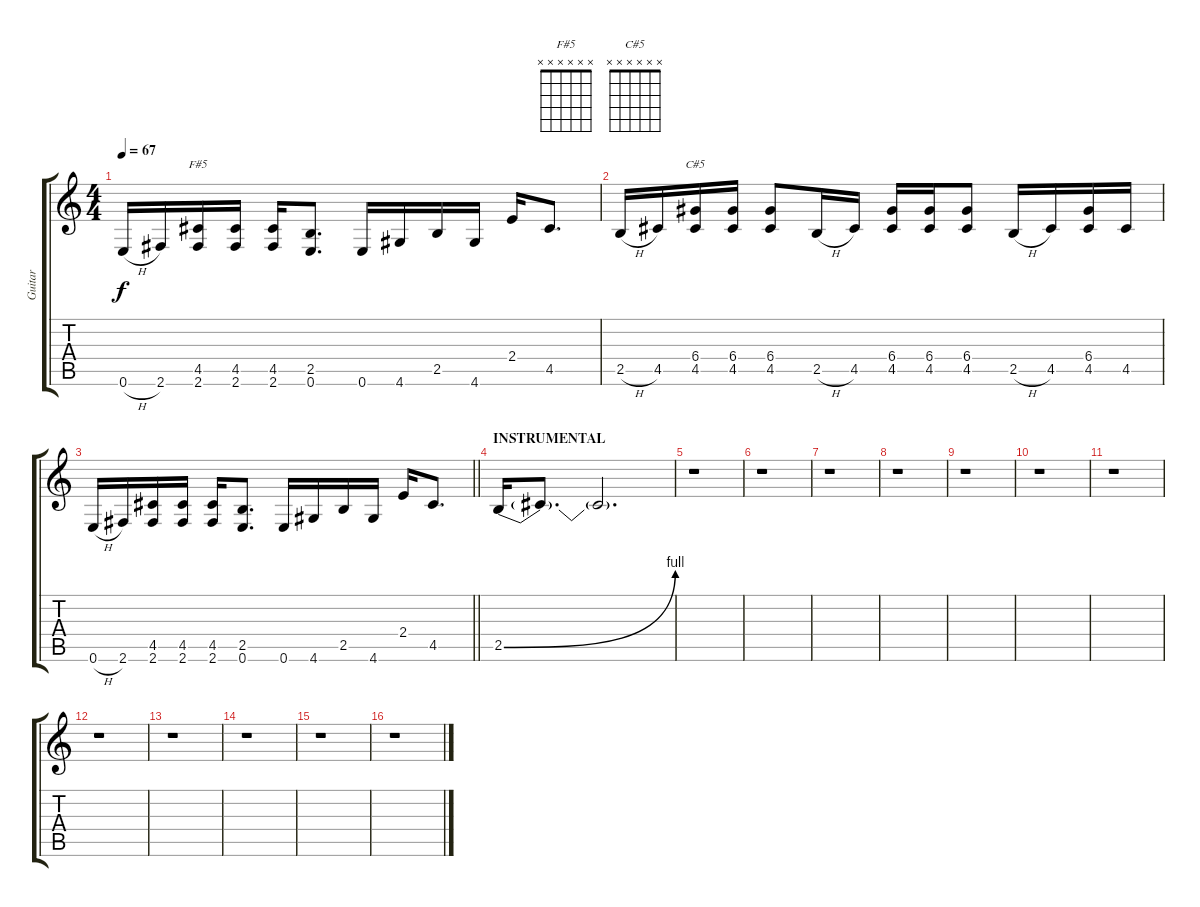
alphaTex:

\track ("Guitar " "Guitar ") {instrument distortionguitar}
\staff {score tabs}
\tuning (E4 B3 G3 D3 A2 E2) {hide}
\chord ("F#5" x x x x x x)
\chord ("C#5" x x x x x x)
\ts (4 4)
\tempo 67
\clef g2
\ks c
0.6{h}.16{dy f} 2.6.16 (4.5 2.6).16{ch "F#5"} (4.5 2.6).16 (4.5 2.6).16 (2.5 0.6).8{d} 0.6.16 4.6.16 2.5.16 4.6.16 2.4.16 4.5.8{d} |
2.5{h}.16 4.5.16 (6.4 4.5).16{ch "C#5"} (6.4 4.5).16 (6.4 4.5).8 2.5{h}.16 4.5.16 (6.4 4.5).16 (6.4 4.5).16 (6.4 4.5).8 2.5{h}.16 4.5.16 (6.4 4.5).16 4.5.16 |
\barLineRight lightlight
0.6{h}.16 2.6.16 (4.5 2.6).16 (4.5 2.6).16 (4.5 2.6).16 (2.5 0.6).8{d} 0.6.16 4.6.16 2.5.16 4.6.16 2.4.16 4.5.8{d} |
\section ("" "INSTRUMENTAL")
2.5{be (bend 0 0 60 4)}.16 2.5{t}.8{d} 2.5{t}.2{d} |
r.1 |
r.1 |
r.1 |
r.1 |
r.1 |
r.1 |
r.1 |
r.1 |
r.1 |
r.1 |
r.1 |
r.1
